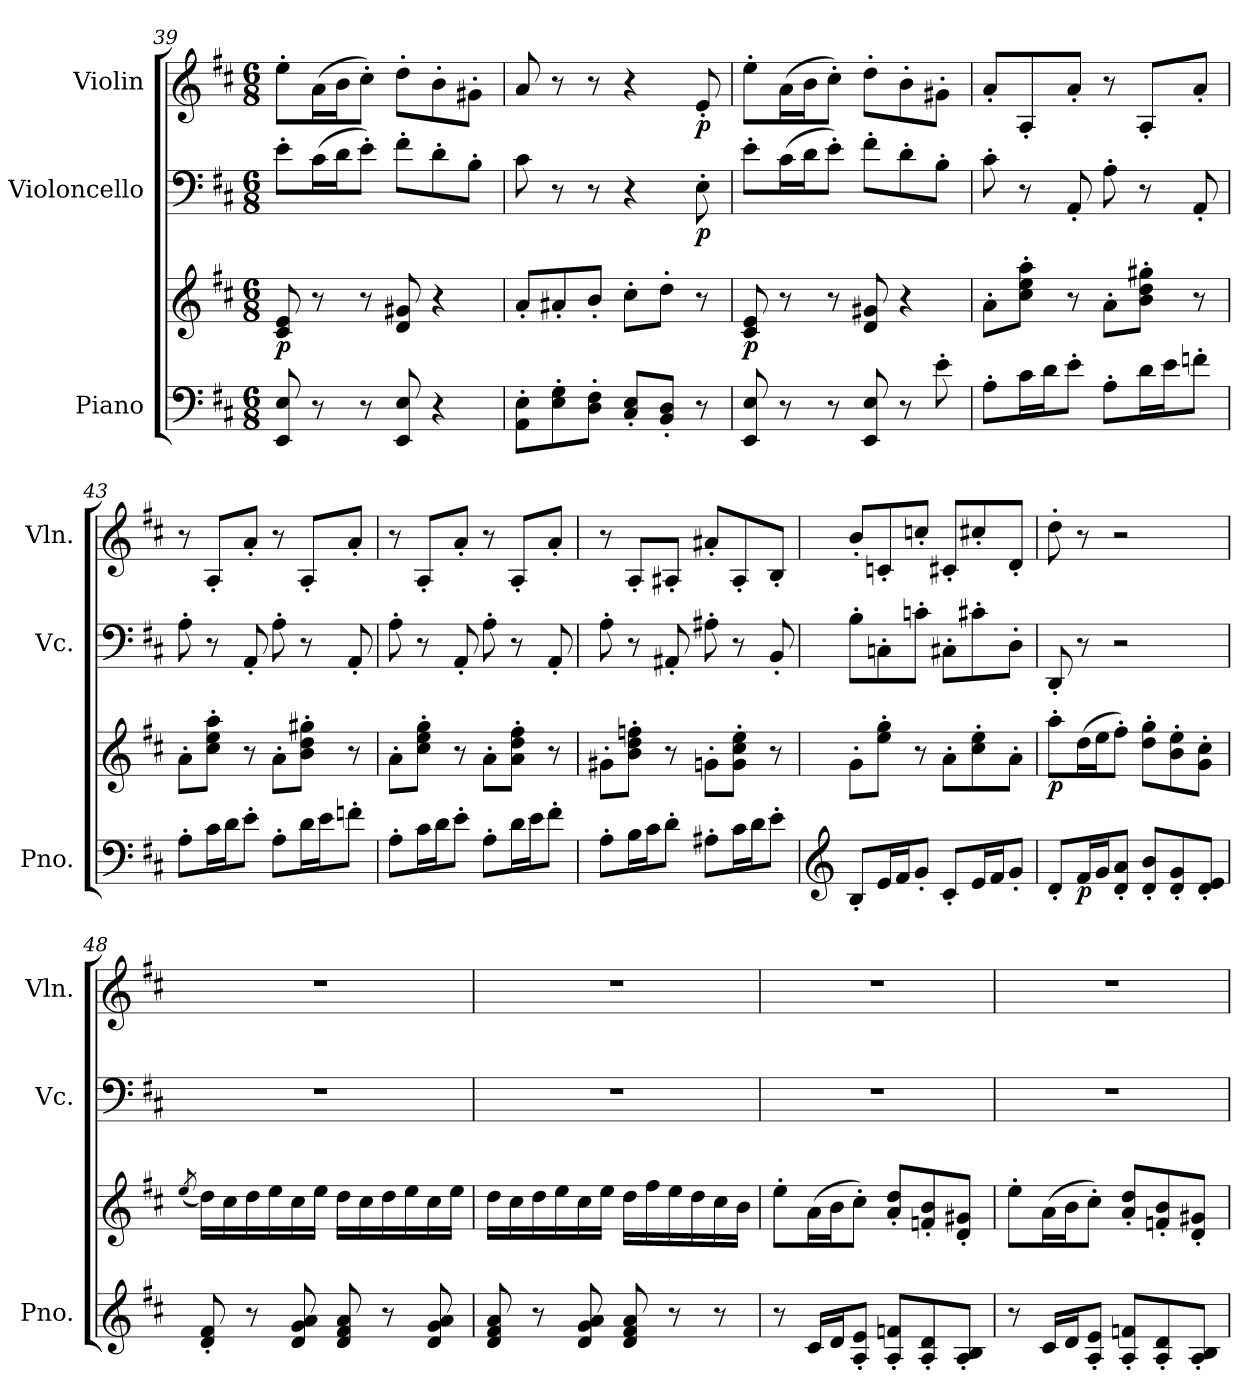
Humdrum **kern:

**kern	**kern	**dynam	**kern	**dynam	**kern	**dynam
*part3	*part3	*part3	*part2	*part2	*part1	*part1
*staff4	*staff3	*staff3/4	*staff2	*staff2	*staff1	*staff1
*I"Piano	*	*	*I"Violoncello	*	*I"Violin	*
*I'Pno.	*	*	*I'Vc.	*	*I'Vln.	*
*clefF4	*clefG2	*	*clefF4	*	*clefG2	*
*k[f#c#]	*k[f#c#]	*	*k[f#c#]	*	*k[f#c#]	*
*M6/8	*M6/8	*	*M6/8	*	*M6/8	*
=39	=39	=39	=39	=39	=39	=39
!	!	!LO:DY:b	!	!	!	!
8EE/ 8E/	8c#/ 8e/	p	8e'\L	.	8ee'\L	.
8r	8r	.	(>16c#\L	.	(>16a\L	.
.	.	.	16d\J	.	16b\J	.
8r	8r	.	8e'\J)	.	8cc#'\J)	.
8EE/ 8E/	8d/ 8g#X/	.	8f#'\L	.	8dd'\L	.
4r	4r	.	8d'\	.	8b'\	.
.	.	.	8B'\J	.	8g#X'\J	.
!!LO:LB:g=z
=40	=40	=40	=40	=40	=40	=40
8AA\' 8E\'L	8a'/L	.	8c#\	.	8a/	.
!	!	!LO:DY:b	!	!	!	!
!	!	!LO:DY:n=1:b	!	!	!	!
8E\' 8G\'	8a#X'/	f mf	8r	.	8r	.
8D\' 8F#\'J	8b'/J	.	8r	.	8r	.
8C#/' 8E/'L	8cc#'\L	.	4r	.	4r	.
8BB/' 8D/'J	8dd'\J	.	.	.	.	.
!	!	!	!	!LO:DY:b	!	!LO:DY:b
8r	8r	.	8E'\	p	8e'/	p
=41	=41	=41	=41	=41	=41	=41
!	!	!LO:DY:b	!	!	!	!
8EE/ 8E/	8c#/ 8e/	p	8e'\L	.	8ee'\L	.
8r	8r	.	(>16c#\L	.	(>16a\L	.
.	.	.	16d\J	.	16b\J	.
8r	8r	.	8e'\J)	.	8cc#'\J)	.
8EE/ 8E/	8d/ 8g#X/	.	8f#'\L	.	8dd'\L	.
8r	4r	.	8d'\	.	8b'\	.
8e'\	.	.	8B'\J	.	8g#X'\J	.
=42	=42	=42	=42	=42	=42	=42
8A'\L	8a'\L	.	8c#'\	.	8a'/L	.
16c#\L	8cc#\' 8ee\' 8aa\'J	.	8r	.	8A'/	.
16d\J	.	.	.	.	.	.
8e'\J	8r	.	8AA'/	.	8a'/J	.
8A'\L	8a'\L	.	8A'\	.	8r	.
16d\L	8b\' 8dd\' 8gg#X\'J	.	8r	.	8A'/L	.
16e\J	.	.	.	.	.	.
8fn'\J	8r	.	8AA'/	.	8a'/J	.
!!LO:LB:g=z
=43	=43	=43	=43	=43	=43	=43
8A'\L	8a'\L	.	8A'\	.	8r	.
16c#\L	8cc#\' 8ee\' 8aa\'J	.	8r	.	8A'/L	.
16d\J	.	.	.	.	.	.
8e'\J	8r	.	8AA'/	.	8a'/J	.
8A'\L	8a'\L	.	8A'\	.	8r	.
16d\L	8b\' 8dd\' 8gg#X\'J	.	8r	.	8A'/L	.
16e\J	.	.	.	.	.	.
8fn'\J	8r	.	8AA'/	.	8a'/J	.
=44	=44	=44	=44	=44	=44	=44
8A'\L	8a'\L	.	8A'\	.	8r	.
16c#\L	8cc#\' 8ee\' 8gg\'J	.	8r	.	8A'/L	.
16d\J	.	.	.	.	.	.
8e'\J	8r	.	8AA'/	.	8a'/J	.
8A'\L	8a'\L	.	8A'\	.	8r	.
16d\L	8a\' 8dd\' 8ff#\'J	.	8r	.	8A'/L	.
16e\J	.	.	.	.	.	.
8f#'\J	8r	.	8AA'/	.	8a'/J	.
=45	=45	=45	=45	=45	=45	=45
8A'\L	8g#X'\L	.	8A'\	.	8r	.
16B\L	8b\' 8dd\' 8ffn\'J	.	8r	.	8A'/L	.
16c#\J	.	.	.	.	.	.
8d'\J	8r	.	8AA#X'/	.	8A#X'/J	.
8A#X'\L	8gn'\L	.	8A#X'\	.	8a#X'/L	.
16c#\L	8g\' 8cc#\' 8ee\'J	.	8r	.	8A#'/	.
16d\J	.	.	.	.	.	.
8e'\J	8r	.	8BB'/	.	8B'/J	.
!!LO:PB:g=z
=46	=46	=46	=46	=46	=46	=46
*clefG2	*	*	*	*	*	*
8B'/L	8g'\L	.	8B'\L	.	8b'/L	.
16e/L	8ee\' 8gg\'J	.	8Cn'\	.	8cn'/	.
16f#/J	.	.	.	.	.	.
8g'/J	8r	.	8cn'\J	.	8ccn'/J	.
8c#'/L	8a'\L	.	8C#X'\L	.	8c#X'/L	.
16e/L	8cc#\' 8ee\'	.	8c#X'\	.	8cc#X'/	.
16f#/J	.	.	.	.	.	.
8g'/J	8a'\J	.	8D'\J	.	8d'/J	.
=47	=47	=47	=47	=47	=47	=47
!	!	!LO:DY:b	!	!	!	!
8d'/L	8aa'\L	p	8DD'/	.	8dd'\	.
!	!	!LO:DY:b=2	!	!	!	!
16f#/L	(>16dd\L	p	8r	.	8r	.
16g/J	16ee\J	.	.	.	.	.
8d/' 8a/'J	8ff#'\J)	.	2r	.	2r	.
8d/' 8b/'L	8dd\' 8gg\'L	.	.	.	.	.
8d/' 8g/'	8b\' 8ee\'	.	.	.	.	.
8d/' 8e/'J	8g\' 8cc#\'J	.	.	.	.	.
=48	=48	=48	=48	=48	=48	=48
.	(<8qee/	.	.	.	.	.
8d/' 8f#/'	16dd\LL)	.	2.r	.	2.r	.
.	16cc#\	.	.	.	.	.
8r	16dd\	.	.	.	.	.
.	16ee\	.	.	.	.	.
8d/ 8g/ 8a/	16cc#\	.	.	.	.	.
.	16ee\JJ	.	.	.	.	.
8d/ 8f#/ 8a/	16dd\LL	.	.	.	.	.
.	16cc#\	.	.	.	.	.
8r	16dd\	.	.	.	.	.
.	16ee\	.	.	.	.	.
8d/ 8g/ 8a/	16cc#\	.	.	.	.	.
.	16ee\JJ	.	.	.	.	.
=49	=49	=49	=49	=49	=49	=49
8d/ 8f#/ 8a/	16dd\LL	.	2.r	.	2.r	.
.	16cc#\	.	.	.	.	.
8r	16dd\	.	.	.	.	.
.	16ee\	.	.	.	.	.
8d/ 8g/ 8a/	16cc#\	.	.	.	.	.
.	16ee\JJ	.	.	.	.	.
8d/ 8f#/ 8a/	16dd\LL	.	.	.	.	.
.	16ff#\	.	.	.	.	.
8r	16ee\	.	.	.	.	.
.	16dd\	.	.	.	.	.
8r	16cc#\	.	.	.	.	.
.	16b\JJ	.	.	.	.	.
!!LO:LB:g=z
=50	=50	=50	=50	=50	=50	=50
8r	8ee'\L	.	2.r	.	2.r	.
16c#/LL	(>16a\L	.	.	.	.	.
16d/J	16b\J	.	.	.	.	.
8A/' 8e/'J	8cc#'\J)	.	.	.	.	.
8A/' 8fn/'L	8a/' 8dd/'L	.	.	.	.	.
8A/' 8d/'	8fn/' 8b/'	.	.	.	.	.
8A/' 8B/'J	8d/' 8g#X/'J	.	.	.	.	.
=51	=51	=51	=51	=51	=51	=51
8r	8ee'\L	.	2.r	.	2.r	.
16c#/LL	(>16a\L	.	.	.	.	.
16d/J	16b\J	.	.	.	.	.
8A/' 8e/'J	8cc#'\J)	.	.	.	.	.
8A/' 8fn/'L	8a/' 8dd/'L	.	.	.	.	.
8A/' 8d/'	8fn/' 8b/'	.	.	.	.	.
8A/' 8B/'J	8d/' 8g#X/'J	.	.	.	.	.
=	=	=	=	=	=	=
*-	*-	*-	*-	*-	*-	*-
